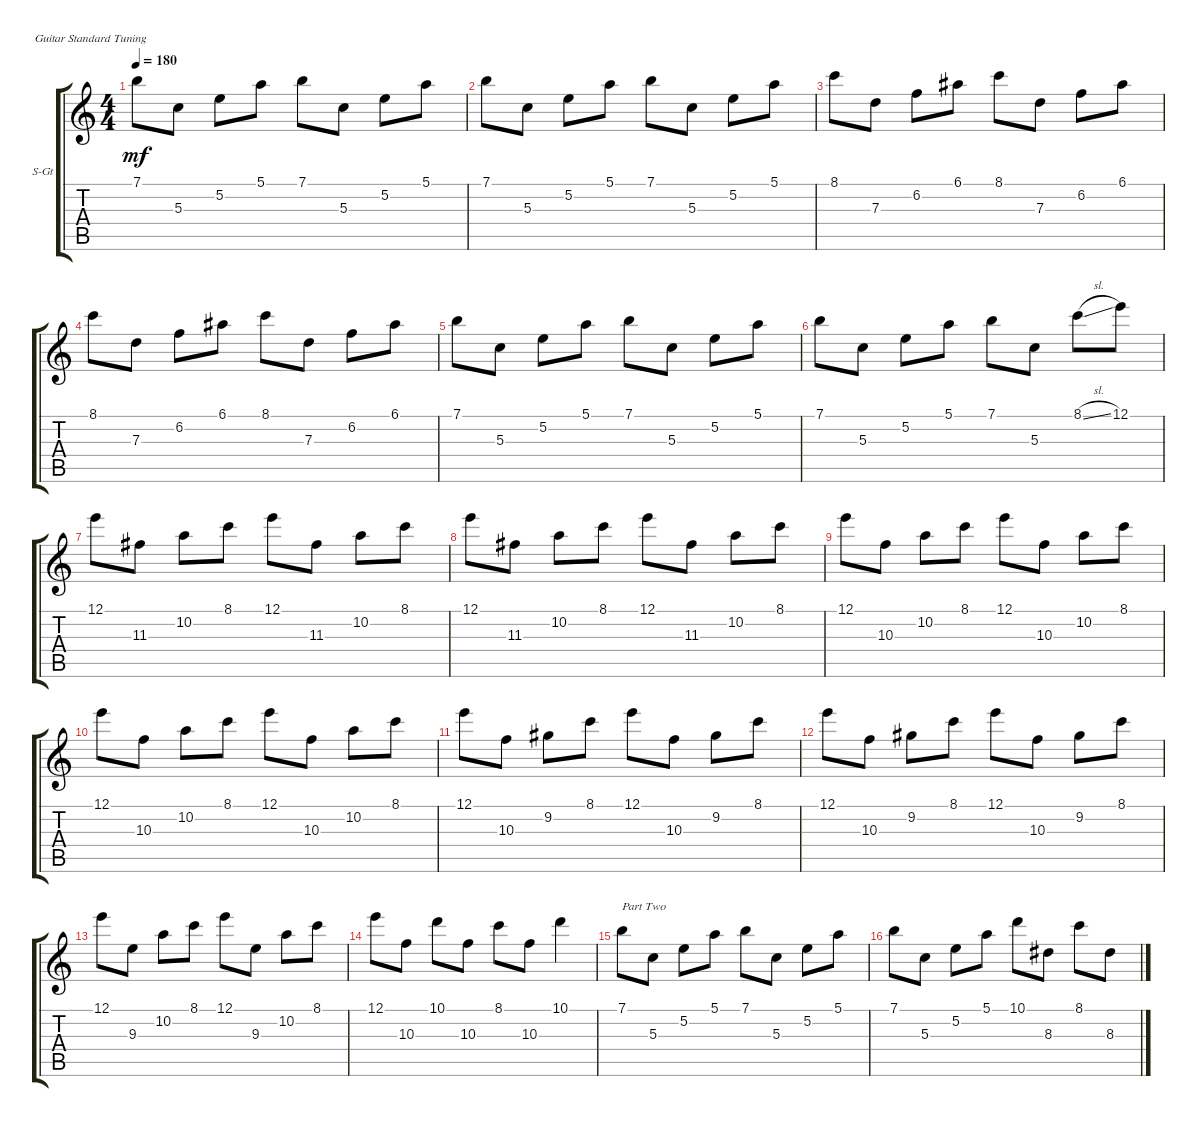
\defaultSystemsLayout 4
\bracketExtendMode groupsimilarinstruments
\firstSystemTrackNameOrientation horizontal
\otherSystemsTrackNameOrientation horizontal
\track ("Steel Guitar" "S-Gt") {instrument acousticguitarsteel}
\staff {score tabs}
\tuning (E4 B3 G3 D3 A2 E2)
\ts (4 4)
\tempo 180
\clef g2
\ks c
7.1.8{dy mf} 5.3.8 5.2.8 5.1.8 7.1.8 5.3.8 5.2.8 5.1.8 |
7.1.8 5.3.8 5.2.8 5.1.8 7.1.8 5.3.8 5.2.8 5.1.8 |
8.1.8 7.3.8 6.2.8 6.1.8 8.1.8 7.3.8 6.2.8 6.1.8 |
8.1.8 7.3.8 6.2.8 6.1.8 8.1.8 7.3.8 6.2.8 6.1.8 |
7.1.8 5.3.8 5.2.8 5.1.8 7.1.8 5.3.8 5.2.8 5.1.8 |
7.1.8 5.3.8 5.2.8 5.1.8 7.1.8 5.3.8 8.1{sl}.8 12.1.8 |
12.1.8 11.3.8 10.2.8 8.1.8 12.1.8 11.3.8 10.2.8 8.1.8 |
12.1.8 11.3.8 10.2.8 8.1.8 12.1.8 11.3.8 10.2.8 8.1.8 |
12.1.8 10.3.8 10.2.8 8.1.8 12.1.8 10.3.8 10.2.8 8.1.8 |
12.1.8 10.3.8 10.2.8 8.1.8 12.1.8 10.3.8 10.2.8 8.1.8 |
12.1.8 10.3.8 9.2.8 8.1.8 12.1.8 10.3.8 9.2.8 8.1.8 |
12.1.8 10.3.8 9.2.8 8.1.8 12.1.8 10.3.8 9.2.8 8.1.8 |
12.1.8 9.3.8 10.2.8 8.1.8 12.1.8 9.3.8 10.2.8 8.1.8 |
12.1.8 10.3.8 10.1.8 10.3.8 8.1.8 10.3.8 10.1.4 |
7.1.8{txt "Part Two"} 5.3.8 5.2.8 5.1.8 7.1.8 5.3.8 5.2.8 5.1.8 |
7.1.8 5.3.8 5.2.8 5.1.8 10.1.8 8.3.8 8.1.8 8.3.8
